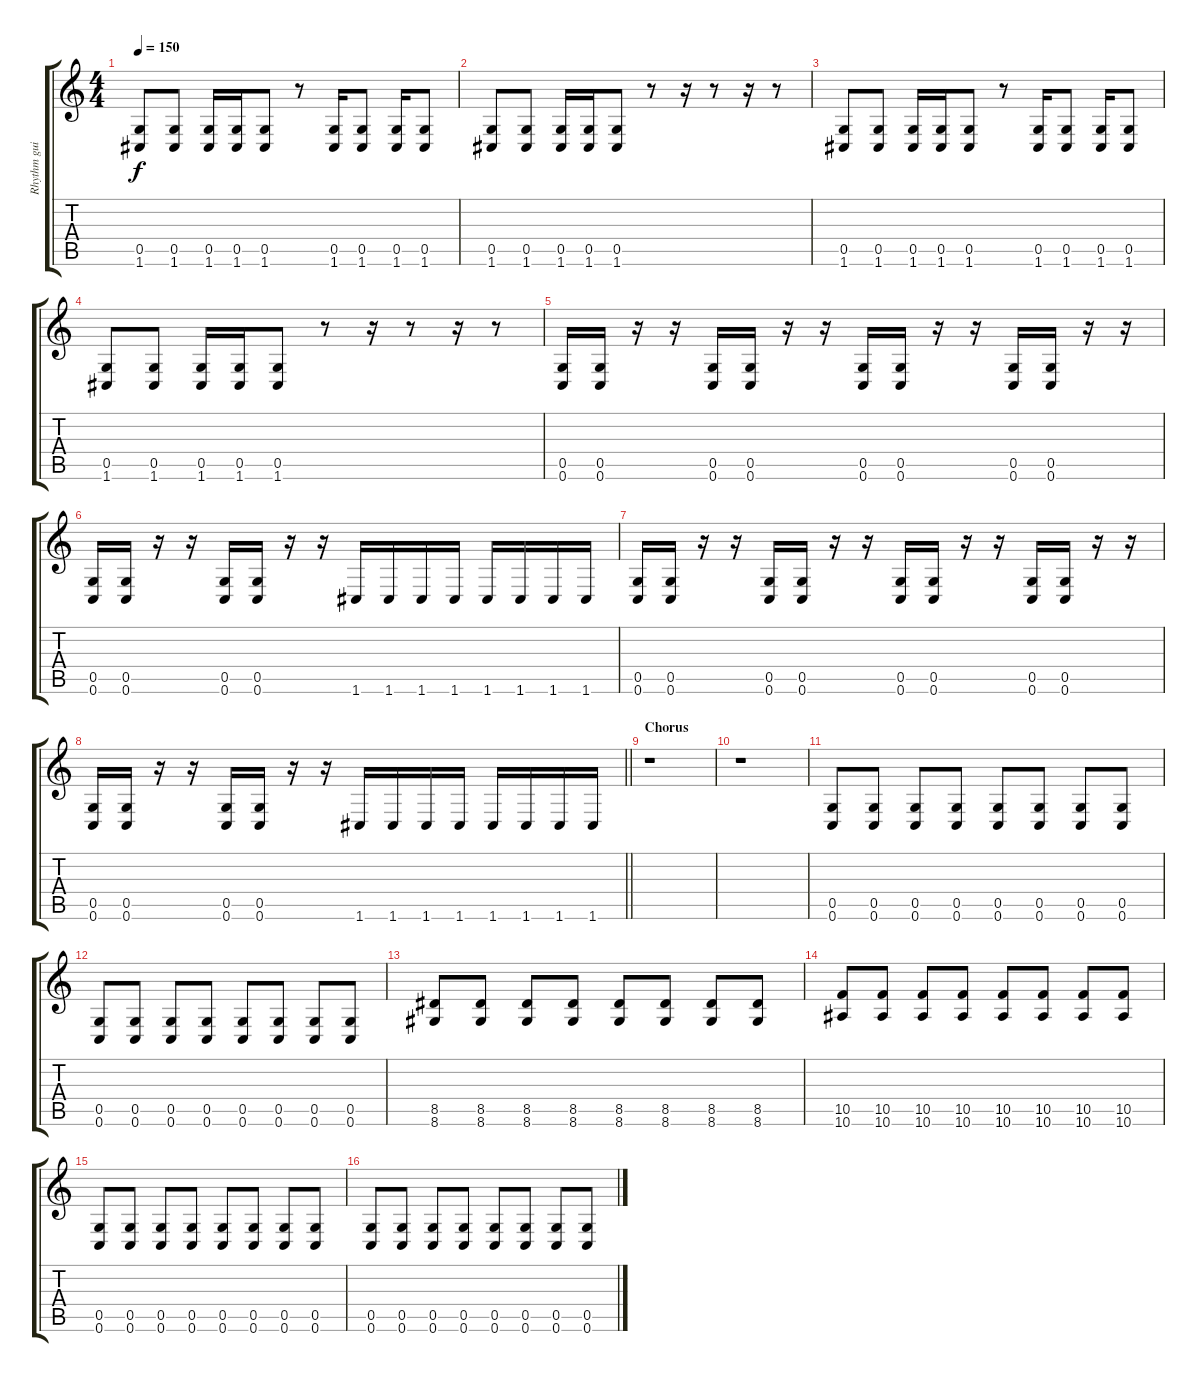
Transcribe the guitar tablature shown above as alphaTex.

\track ("Rhythm guitar" "Rhythm gui") {instrument distortionguitar}
\staff {score tabs}
\tuning (D4 A3 F3 C3 G2 C2) {hide}
\ts (4 4)
\tempo 150
\clef g2
\ks c
(0.5 1.6).8{dy f} (0.5 1.6).8 (0.5 1.6).16 (0.5 1.6).16 (0.5 1.6).8 r.8 (0.5 1.6).16 (0.5 1.6).8 (0.5 1.6).16 (0.5 1.6).8 |
(0.5 1.6).8 (0.5 1.6).8 (0.5 1.6).16 (0.5 1.6).16 (0.5 1.6).8 r.8 r.16 r.8 r.16 r.8 |
(0.5 1.6).8 (0.5 1.6).8 (0.5 1.6).16 (0.5 1.6).16 (0.5 1.6).8 r.8 (0.5 1.6).16 (0.5 1.6).8 (0.5 1.6).16 (0.5 1.6).8 |
(0.5 1.6).8 (0.5 1.6).8 (0.5 1.6).16 (0.5 1.6).16 (0.5 1.6).8 r.8 r.16 r.8 r.16 r.8 |
(0.5 0.6).16 (0.5 0.6).16 r.16 r.16 (0.5 0.6).16 (0.5 0.6).16 r.16 r.16 (0.5 0.6).16 (0.5 0.6).16 r.16 r.16 (0.5 0.6).16 (0.5 0.6).16 r.16 r.16 |
(0.5 0.6).16 (0.5 0.6).16 r.16 r.16 (0.5 0.6).16 (0.5 0.6).16 r.16 r.16 1.6.16 1.6.16 1.6.16 1.6.16 1.6.16 1.6.16 1.6.16 1.6.16 |
(0.5 0.6).16 (0.5 0.6).16 r.16 r.16 (0.5 0.6).16 (0.5 0.6).16 r.16 r.16 (0.5 0.6).16 (0.5 0.6).16 r.16 r.16 (0.5 0.6).16 (0.5 0.6).16 r.16 r.16 |
\barLineRight lightlight
(0.5 0.6).16 (0.5 0.6).16 r.16 r.16 (0.5 0.6).16 (0.5 0.6).16 r.16 r.16 1.6.16 1.6.16 1.6.16 1.6.16 1.6.16 1.6.16 1.6.16 1.6.16 |
\section ("" "Chorus")
r.1 |
r.1 |
(0.5 0.6).8 (0.5 0.6).8 (0.5 0.6).8 (0.5 0.6).8 (0.5 0.6).8 (0.5 0.6).8 (0.5 0.6).8 (0.5 0.6).8 |
(0.5 0.6).8 (0.5 0.6).8 (0.5 0.6).8 (0.5 0.6).8 (0.5 0.6).8 (0.5 0.6).8 (0.5 0.6).8 (0.5 0.6).8 |
(8.5 8.6).8 (8.5 8.6).8 (8.5 8.6).8 (8.5 8.6).8 (8.5 8.6).8 (8.5 8.6).8 (8.5 8.6).8 (8.5 8.6).8 |
(10.5 10.6).8 (10.5 10.6).8 (10.5 10.6).8 (10.5 10.6).8 (10.5 10.6).8 (10.5 10.6).8 (10.5 10.6).8 (10.5 10.6).8 |
(0.5 0.6).8 (0.5 0.6).8 (0.5 0.6).8 (0.5 0.6).8 (0.5 0.6).8 (0.5 0.6).8 (0.5 0.6).8 (0.5 0.6).8 |
(0.5 0.6).8 (0.5 0.6).8 (0.5 0.6).8 (0.5 0.6).8 (0.5 0.6).8 (0.5 0.6).8 (0.5 0.6).8 (0.5 0.6).8
